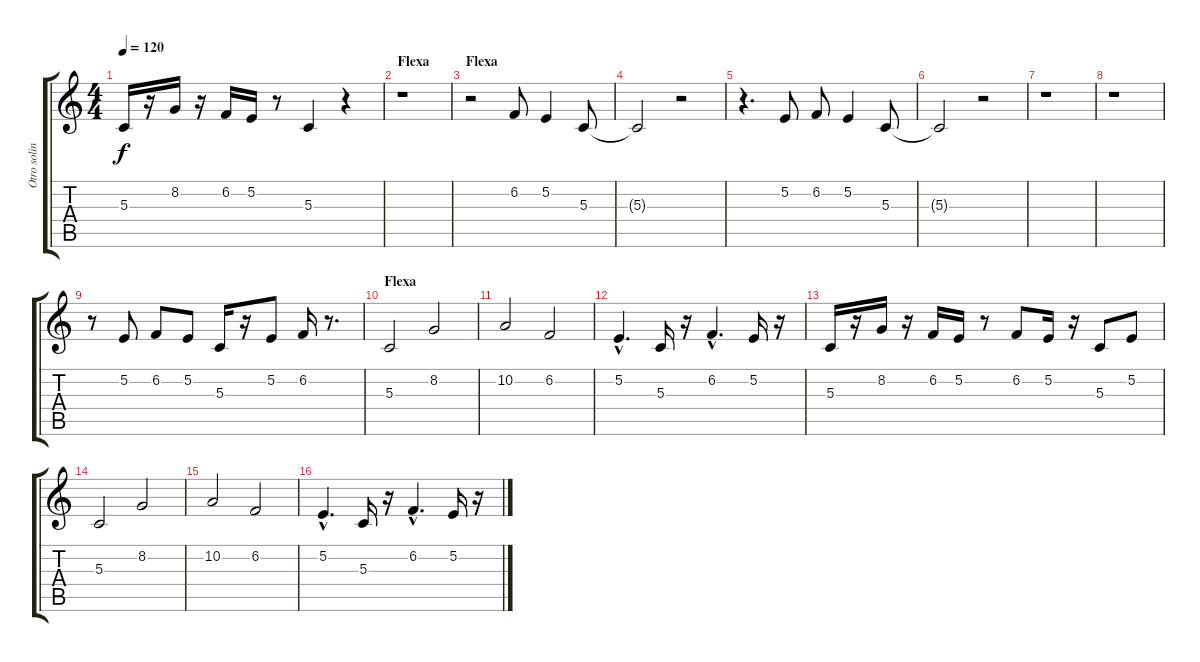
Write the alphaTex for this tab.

\track ("Otro solinho" "Otro solin") {instrument tuba}
\staff {score tabs}
\tuning (E4 B3 G3 D3 A2 E2) {hide}
\ts (4 4)
\tempo 120
\clef g2
\ks c
5.3.16{dy f} r.16 8.2.16 r.16 6.2.16 5.2.16 r.8 5.3.4 r.4 |
\section ("" "Flexa")
r.1 |
\section ("" "Flexa")
r.2 6.2.8 5.2.4 5.3.8 |
5.3{t}.2 r.2 |
r.4{d} 5.2.8 6.2.8 5.2.4 5.3.8 |
5.3{t}.2 r.2 |
r.1 |
r.1 |
r.8 5.2.8 6.2.8 5.2.8 5.3.16 r.16 5.2.8 6.2.16 r.8{d} |
\section ("" "Flexa")
5.3.2 8.2.2 |
10.2.2 6.2.2 |
5.2{hac}.4{d} 5.3.16 r.16 6.2{hac}.4{d} 5.2.16 r.16 |
5.3.16 r.16 8.2.16 r.16 6.2.16 5.2.16 r.8 6.2.8 5.2.16 r.16 5.3.8 5.2.8 |
5.3.2 8.2.2 |
10.2.2 6.2.2 |
5.2{hac}.4{d} 5.3.16 r.16 6.2{hac}.4{d} 5.2.16 r.16
